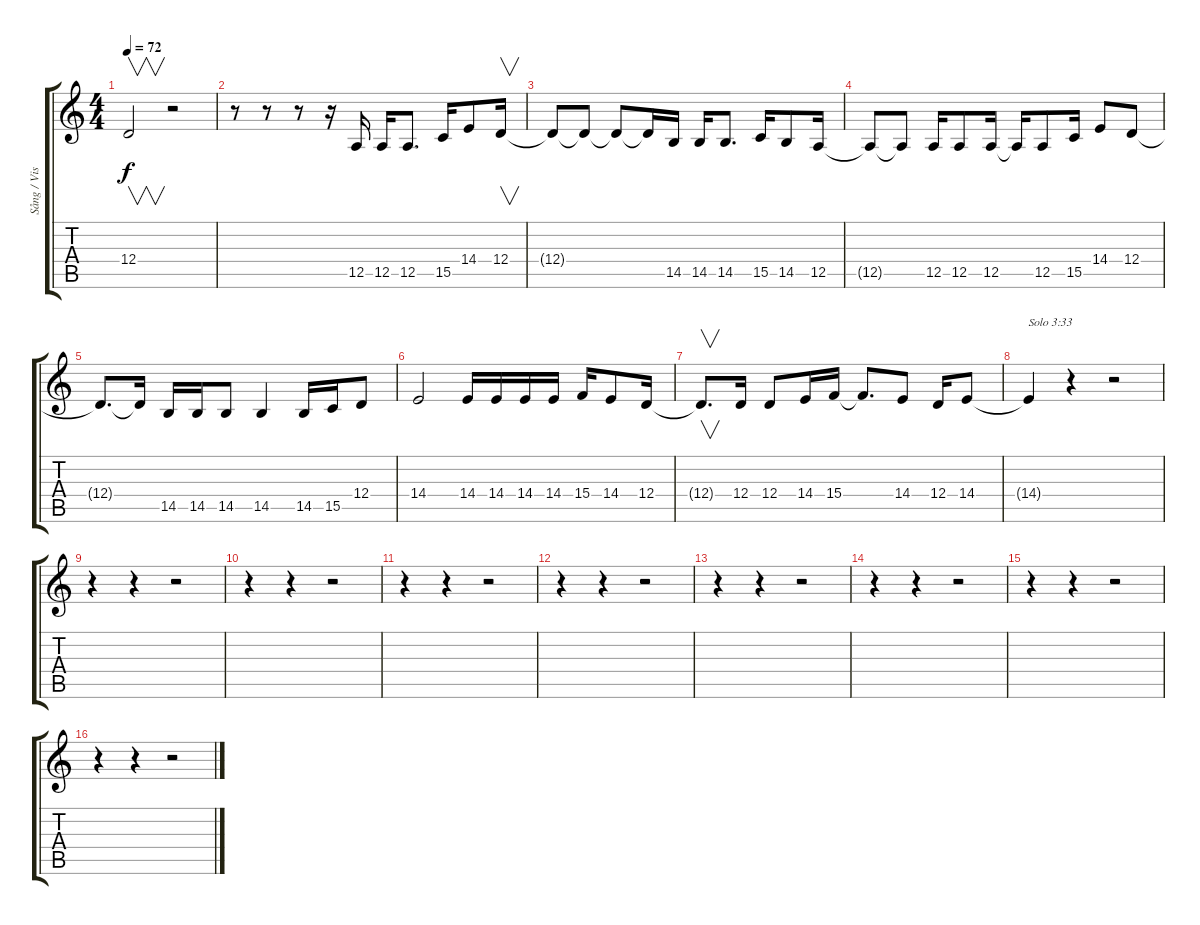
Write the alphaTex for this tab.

\track ("Sång / Vissla" "Sång / Vis") {instrument harmonica}
\staff {score tabs}
\tuning (E4 B3 G3 D3 A2 E2) {hide}
\ts (4 4)
\tempo 72
\clef g2
\ks c
12.4.2{v dy f} r.2 |
r.8 r.8 r.8 r.16 12.5.16 12.5.16 12.5.8{d} 15.5.16 14.4.8 12.4.16{v} |
12.4{t}.8 12.4{t}.8 12.4{t}.8 12.4{t}.16 14.5.16 14.5.16 14.5.8{d} 15.5.16 14.5.8 12.5.16 |
12.5{t}.8 12.5{t}.8 12.5.16 12.5.8 12.5.16 12.5{t}.16 12.5.8 15.5.16 14.4.8 12.4.8 |
12.4{t}.8{d} 12.4{t}.16 14.5.16 14.5.16 14.5.8 14.5.4 14.5.16 15.5.16 12.4.8 |
14.4.2 14.4.16 14.4.16 14.4.16 14.4.16 15.4.16 14.4.8 12.4.16 |
12.4{t}.8{v d} 12.4.16 12.4.8 14.4.16 15.4.16 15.4{t}.8{d} 14.4.8 12.4.16 14.4.8 |
14.4{t}.4{txt "Solo 3:33"} r.4 r.2 |
r.4 r.4 r.2 |
r.4 r.4 r.2 |
r.4 r.4 r.2 |
r.4 r.4 r.2 |
r.4 r.4 r.2 |
r.4 r.4 r.2 |
r.4 r.4 r.2 |
r.4 r.4 r.2
